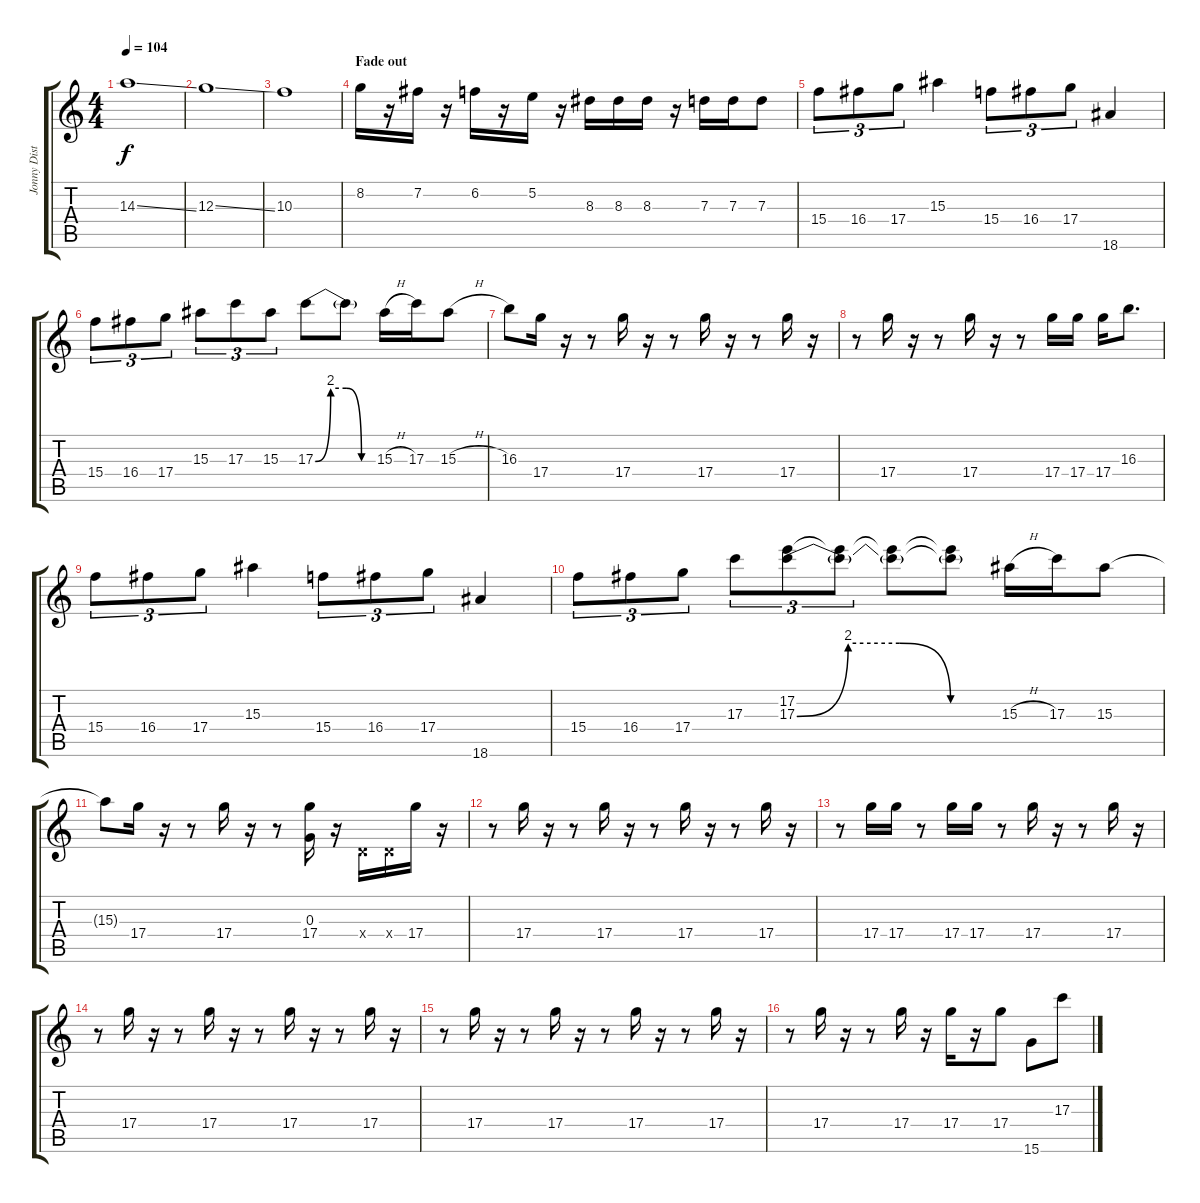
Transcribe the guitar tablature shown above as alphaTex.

\track ("Jonny Distorted" "Jonny Dist") {instrument distortionguitar}
\staff {score tabs}
\tuning (E4 B3 G3 D3 A2 E2) {hide}
\ts (4 4)
\tempo 104
\clef g2
\ks c
14.3{ss}.1{dy f} |
12.3{ss}.1 |
10.3.1 |
\section ("" "Fade out")
8.2.16 r.16 7.2.16 r.16 6.2.16 r.16 5.2.16 r.16 8.3.16 8.3.16 8.3.16 r.16 7.3.16 7.3.16 7.3.8 |
15.4.8{tu (3 2)} 16.4.8{tu (3 2)} 17.4.8{tu (3 2)} 15.3.4 15.4.8{tu (3 2)} 16.4.8{tu (3 2)} 17.4.8{tu (3 2)} 18.6.4 |
15.4.8{tu (3 2)} 16.4.8{tu (3 2)} 17.4.8{tu (3 2)} 15.3.8{tu (3 2)} 17.3.8{tu (3 2)} 15.3.8{tu (3 2)} 17.3{be (custom 0 0 15 8 30 8 45 0 60 0)}.8 17.3{t}.8 15.3{h}.16 17.3.16 15.3{h}.8 |
16.3.8 17.4.16 r.16 r.8 17.4.16 r.16 r.8 17.4.16 r.16 r.8 17.4.16 r.16 |
r.8 17.4.16 r.16 r.8 17.4.16 r.16 r.8 17.4.16 17.4.16 17.4.16 16.3.8{d} |
15.4.8{tu (3 2)} 16.4.8{tu (3 2)} 17.4.8{tu (3 2)} 15.3.4 15.4.8{tu (3 2)} 16.4.8{tu (3 2)} 17.4.8{tu (3 2)} 18.6.4 |
15.4.8{tu (3 2)} 16.4.8{tu (3 2)} 17.4.8{tu (3 2)} 17.3.8{tu (3 2)} (17.2 17.3{be (custom 0 0 15 8 30 8 45 0 60 0)}).8{tu (3 2)} (17.2{t} 17.3{t}).8{tu (3 2)} (17.2{t} 17.3{t}).8 (17.2{t} 17.3{t}).8 15.3{h}.16 17.3.16 15.3.8 |
15.3{t}.8 17.4.16 r.16 r.8 17.4.16 r.16 r.8 (0.3 17.4).16 r.16 0.4{x}.16 0.4{x}.16 17.4.16 r.16 |
r.8 17.4.16 r.16 r.8 17.4.16 r.16 r.8 17.4.16 r.16 r.8 17.4.16 r.16 |
r.8 17.4.16 17.4.16 r.8 17.4.16 17.4.16 r.8 17.4.16 r.16 r.8 17.4.16 r.16 |
r.8 17.4.16 r.16 r.8 17.4.16 r.16 r.8 17.4.16 r.16 r.8 17.4.16 r.16 |
r.8 17.4.16 r.16 r.8 17.4.16 r.16 r.8 17.4.16 r.16 r.8 17.4.16 r.16 |
r.8 17.4.16 r.16 r.8 17.4.16 r.16 17.4.16 r.16 17.4.8 15.6.8 17.3.8
